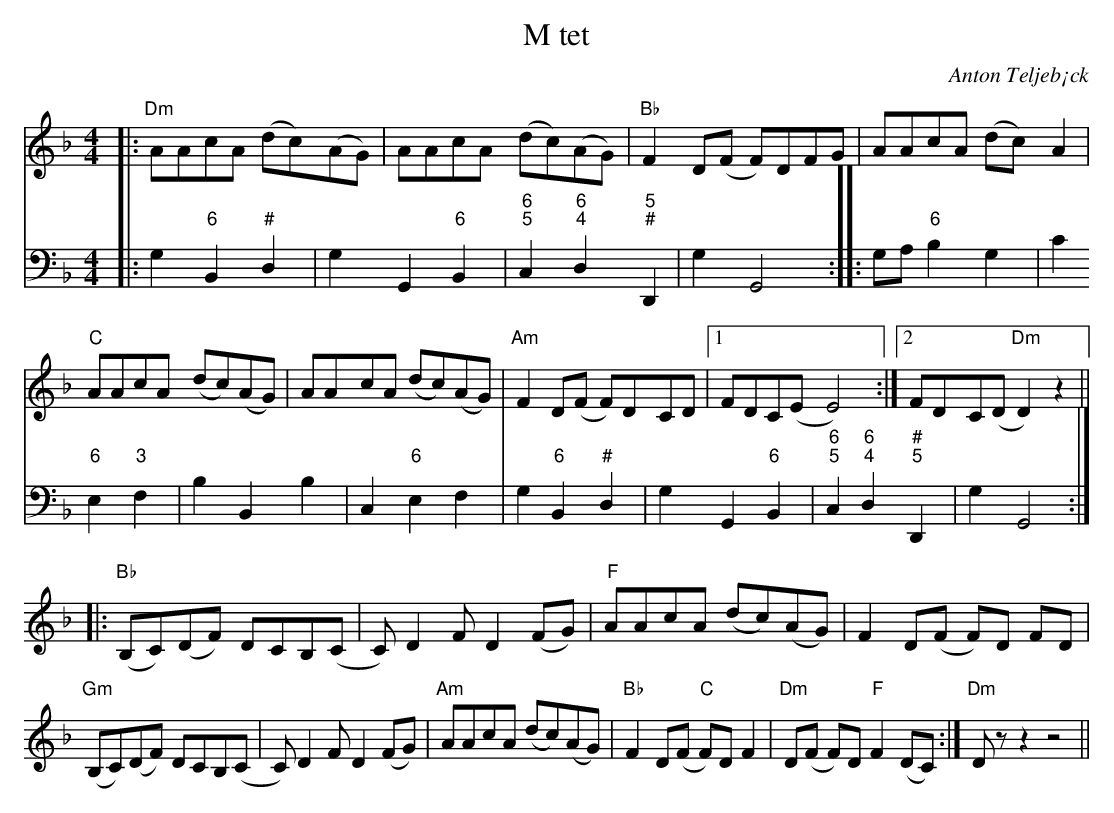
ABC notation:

X:1
T:M tet
C:Anton Teljeb¡ck
M:4/4
L:1/8
K:Dm
V:1
|: "Dm" AAcA (dc)(AG) | AAcA (dc)(AG) | "Bb" F2D(F F)DFG | AAcA (dc)A2 |
"C" AAcA (dc)(AG) | AAcA (dc)(AG) |"Am" F2D(F F)DCD |1 FDC(E E4) :|2 FDC(D "Dm"D2)z2 ||
|:"Bb"(B,C)(DF) DCB,(C | C)D2F D2(FG) |"F" AAcA (dc)(AG) | F2 D(F F)D FD |
"Gm" (B,C)(DF) DCB,(C | C)D2F D2(FG) |"Am" AAcA (dc)(AG) | "Bb" F2D(F "C" F)DF2 |"Dm"D(F F)D "F"F2 (DC):|"Dm"Dz z2 z4 ||
V:2
K: bass
|:G,2 B,,2 D,2|G,2G,,2B,,2|C,2D,2D,,2|G,2G,,4::
d:/"6""#"|//"6"|"6;5""6;4""5;#"
G,A, B,2G,2|C2E,2F,2|B,2B,,2B,2|C,2E,2F,2|
d://"6"/|/"6""3"|///|/"6"/|
G,2B,,2D,2|G,2G,,2B,,2|C,2D,2D,,2|G,2G,,4:|
d:/"6""#"|//"6"|"6;5""6;4""#;5"|
